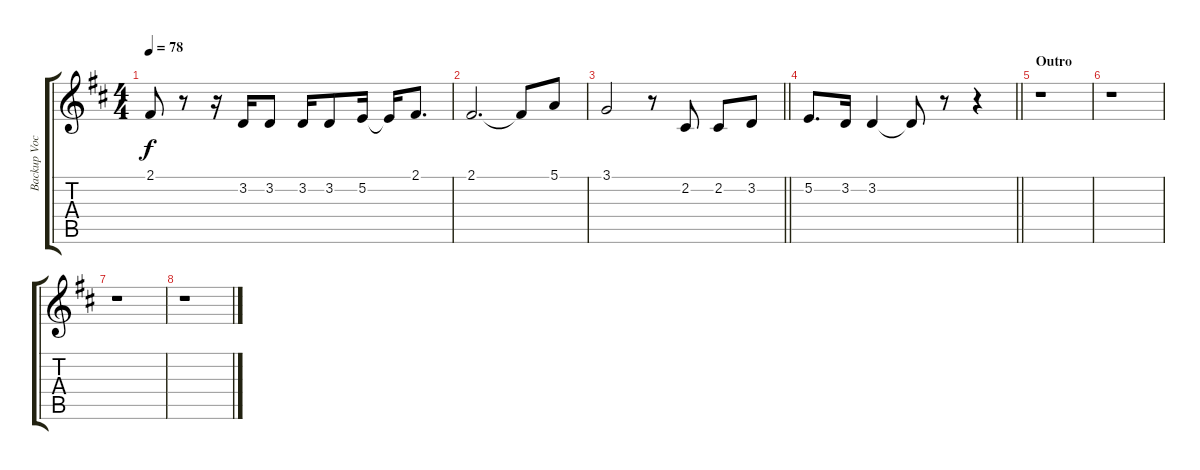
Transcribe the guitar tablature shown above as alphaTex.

\track ("Backup Vocal 2" "Backup Voc") {instrument acousticgrandpiano}
\staff {score tabs}
\tuning (E4 B3 G3 D3 A2 E2) {hide}
\ts (4 4)
\tempo 78
\clef g2
\ks d
2.1.8{dy f} r.8 r.16 3.2.16 3.2.8 3.2.16 3.2.8 5.2.16 5.2{t}.16 2.1.8{d} |
2.1.2{d} 2.1{t}.8 5.1.8 |
\barLineRight lightlight
3.1.2 r.8 2.2.8 2.2.8 3.2.8 |
\barLineRight lightlight
5.2.8{d} 3.2.16 3.2.4 3.2{t}.8 r.8 r.4 |
\section ("" "Outro")
r.1 |
r.1 |
r.1 |
r.1
